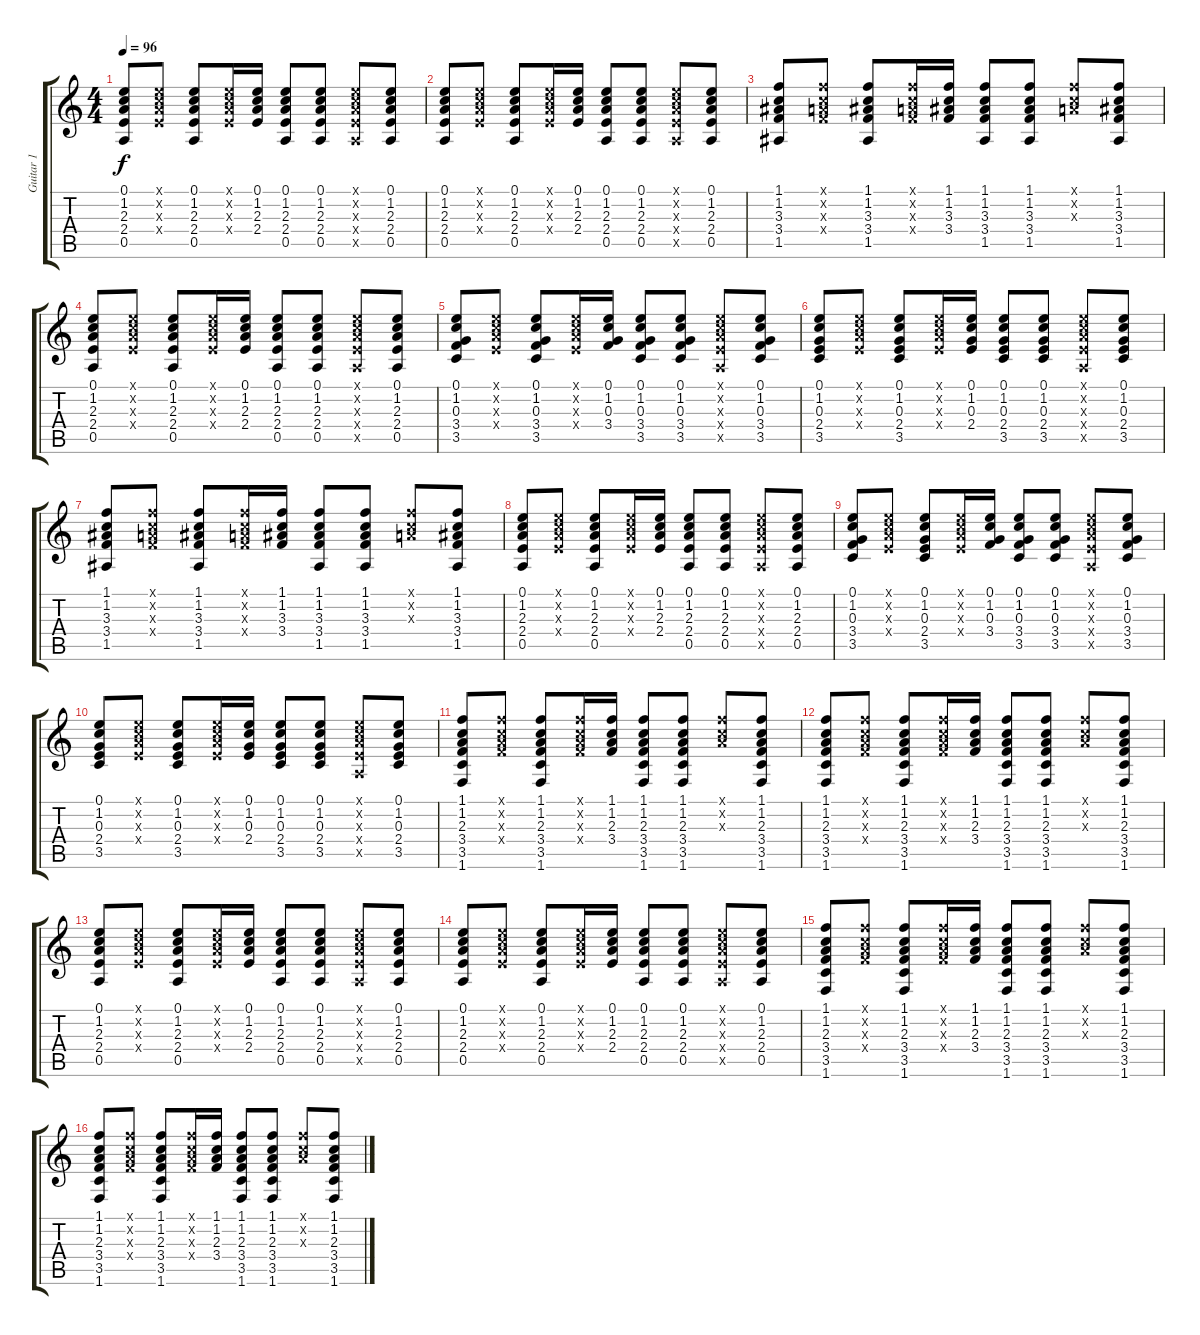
\track ("Guitar 1" "Guitar 1") {instrument acousticguitarsteel}
\staff {score tabs}
\tuning (E4 B3 G3 D3 A2 E2) {hide}
\ts (4 4)
\tempo 96
\clef g2
\ks c
(0.1 1.2 2.3 2.4 0.5).8{dy f} (0.1{x} 1.2{x} 2.3{x} 2.4{x}).8 (0.1 1.2 2.3 2.4 0.5).8 (0.1{x} 1.2{x} 2.3{x} 2.4{x}).16 (0.1 1.2 2.3 2.4).16 (0.1 1.2 2.3 2.4 0.5).8 (0.1 1.2 2.3 2.4 0.5).8 (0.1{x} 1.2{x} 2.3{x} 2.4{x} 0.5{x}).8 (0.1 1.2 2.3 2.4 0.5).8 |
(0.1 1.2 2.3 2.4 0.5).8 (0.1{x} 1.2{x} 2.3{x} 2.4{x}).8 (0.1 1.2 2.3 2.4 0.5).8 (0.1{x} 1.2{x} 2.3{x} 2.4{x}).16 (0.1 1.2 2.3 2.4).16 (0.1 1.2 2.3 2.4 0.5).8 (0.1 1.2 2.3 2.4 0.5).8 (0.1{x} 1.2{x} 2.3{x} 2.4{x} 0.5{x}).8 (0.1 1.2 2.3 2.4 0.5).8 |
(1.1 1.2 3.3 3.4 1.5).8 (1.1{x} 1.2{x} 2.3{x} 3.4{x}).8 (1.1 1.2 3.3 3.4 1.5).8 (1.1{x} 1.2{x} 2.3{x} 3.4{x}).16 (1.1 1.2 3.3 3.4).16 (1.1 1.2 3.3 3.4 1.5).8 (1.1 1.2 3.3 3.4 1.5).8 (1.1{x} 1.2{x} 2.3{x}).8 (1.1 1.2 3.3 3.4 1.5).8 |
(0.1 1.2 2.3 2.4 0.5).8 (0.1{x} 1.2{x} 2.3{x} 2.4{x}).8 (0.1 1.2 2.3 2.4 0.5).8 (0.1{x} 1.2{x} 2.3{x} 2.4{x}).16 (0.1 1.2 2.3 2.4).16 (0.1 1.2 2.3 2.4 0.5).8 (0.1 1.2 2.3 2.4 0.5).8 (0.1{x} 1.2{x} 2.3{x} 2.4{x} 0.5{x}).8 (0.1 1.2 2.3 2.4 0.5).8 |
(0.1 1.2 0.3 3.4 3.5).8 (0.1{x} 1.2{x} 2.3{x} 2.4{x}).8 (0.1 1.2 0.3 3.4 3.5).8 (0.1{x} 1.2{x} 2.3{x} 2.4{x}).16 (0.1 1.2 0.3 3.4).16 (0.1 1.2 0.3 3.4 3.5).8 (0.1 1.2 0.3 3.4 3.5).8 (0.1{x} 1.2{x} 2.3{x} 2.4{x} 0.5{x}).8 (0.1 1.2 0.3 3.4 3.5).8 |
(0.1 1.2 0.3 2.4 3.5).8 (0.1{x} 1.2{x} 2.3{x} 2.4{x}).8 (0.1 1.2 0.3 2.4 3.5).8 (0.1{x} 1.2{x} 2.3{x} 2.4{x}).16 (0.1 1.2 0.3 2.4).16 (0.1 1.2 0.3 2.4 3.5).8 (0.1 1.2 0.3 2.4 3.5).8 (0.1{x} 1.2{x} 2.3{x} 2.4{x} 0.5{x}).8 (0.1 1.2 0.3 2.4 3.5).8 |
(1.1 1.2 3.3 3.4 1.5).8 (1.1{x} 1.2{x} 2.3{x} 3.4{x}).8 (1.1 1.2 3.3 3.4 1.5).8 (1.1{x} 1.2{x} 2.3{x} 3.4{x}).16 (1.1 1.2 3.3 3.4).16 (1.1 1.2 3.3 3.4 1.5).8 (1.1 1.2 3.3 3.4 1.5).8 (1.1{x} 1.2{x} 2.3{x}).8 (1.1 1.2 3.3 3.4 1.5).8 |
(0.1 1.2 2.3 2.4 0.5).8 (0.1{x} 1.2{x} 2.3{x} 2.4{x}).8 (0.1 1.2 2.3 2.4 0.5).8 (0.1{x} 1.2{x} 2.3{x} 2.4{x}).16 (0.1 1.2 2.3 2.4).16 (0.1 1.2 2.3 2.4 0.5).8 (0.1 1.2 2.3 2.4 0.5).8 (0.1{x} 1.2{x} 2.3{x} 2.4{x} 0.5{x}).8 (0.1 1.2 2.3 2.4 0.5).8 |
(0.1 1.2 0.3 3.4 3.5).8 (0.1{x} 1.2{x} 2.3{x} 2.4{x}).8 (0.1 1.2 0.3 2.4 3.5).8 (0.1{x} 1.2{x} 2.3{x} 2.4{x}).16 (0.1 1.2 0.3 3.4).16 (0.1 1.2 0.3 3.4 3.5).8 (0.1 1.2 0.3 3.4 3.5).8 (0.1{x} 1.2{x} 2.3{x} 2.4{x} 0.5{x}).8 (0.1 1.2 0.3 3.4 3.5).8 |
(0.1 1.2 0.3 2.4 3.5).8 (0.1{x} 1.2{x} 2.3{x} 2.4{x}).8 (0.1 1.2 0.3 2.4 3.5).8 (0.1{x} 1.2{x} 2.3{x} 2.4{x}).16 (0.1 1.2 0.3 2.4).16 (0.1 1.2 0.3 2.4 3.5).8 (0.1 1.2 0.3 2.4 3.5).8 (0.1{x} 1.2{x} 2.3{x} 2.4{x} 0.5{x}).8 (0.1 1.2 0.3 2.4 3.5).8 |
(1.1 1.2 2.3 3.4 3.5 1.6).8 (1.1{x} 1.2{x} 2.3{x} 3.4{x}).8 (1.1 1.2 2.3 3.4 3.5 1.6).8 (1.1{x} 1.2{x} 2.3{x} 3.4{x}).16 (1.1 1.2 2.3 3.4).16 (1.1 1.2 2.3 3.4 3.5 1.6).8 (1.1 1.2 2.3 3.4 3.5 1.6).8 (1.1{x} 1.2{x} 2.3{x}).8 (1.1 1.2 2.3 3.4 3.5 1.6).8 |
(1.1 1.2 2.3 3.4 3.5 1.6).8 (1.1{x} 1.2{x} 2.3{x} 3.4{x}).8 (1.1 1.2 2.3 3.4 3.5 1.6).8 (1.1{x} 1.2{x} 2.3{x} 3.4{x}).16 (1.1 1.2 2.3 3.4).16 (1.1 1.2 2.3 3.4 3.5 1.6).8 (1.1 1.2 2.3 3.4 3.5 1.6).8 (1.1{x} 1.2{x} 2.3{x}).8 (1.1 1.2 2.3 3.4 3.5 1.6).8 |
(0.1 1.2 2.3 2.4 0.5).8 (0.1{x} 1.2{x} 2.3{x} 2.4{x}).8 (0.1 1.2 2.3 2.4 0.5).8 (0.1{x} 1.2{x} 2.3{x} 2.4{x}).16 (0.1 1.2 2.3 2.4).16 (0.1 1.2 2.3 2.4 0.5).8 (0.1 1.2 2.3 2.4 0.5).8 (0.1{x} 1.2{x} 2.3{x} 2.4{x} 0.5{x}).8 (0.1 1.2 2.3 2.4 0.5).8 |
(0.1 1.2 2.3 2.4 0.5).8 (0.1{x} 1.2{x} 2.3{x} 2.4{x}).8 (0.1 1.2 2.3 2.4 0.5).8 (0.1{x} 1.2{x} 2.3{x} 2.4{x}).16 (0.1 1.2 2.3 2.4).16 (0.1 1.2 2.3 2.4 0.5).8 (0.1 1.2 2.3 2.4 0.5).8 (0.1{x} 1.2{x} 2.3{x} 2.4{x} 0.5{x}).8 (0.1 1.2 2.3 2.4 0.5).8 |
(1.1 1.2 2.3 3.4 3.5 1.6).8 (1.1{x} 1.2{x} 2.3{x} 3.4{x}).8 (1.1 1.2 2.3 3.4 3.5 1.6).8 (1.1{x} 1.2{x} 2.3{x} 3.4{x}).16 (1.1 1.2 2.3 3.4).16 (1.1 1.2 2.3 3.4 3.5 1.6).8 (1.1 1.2 2.3 3.4 3.5 1.6).8 (1.1{x} 1.2{x} 2.3{x}).8 (1.1 1.2 2.3 3.4 3.5 1.6).8 |
(1.1 1.2 2.3 3.4 3.5 1.6).8 (1.1{x} 1.2{x} 2.3{x} 3.4{x}).8 (1.1 1.2 2.3 3.4 3.5 1.6).8 (1.1{x} 1.2{x} 2.3{x} 3.4{x}).16 (1.1 1.2 2.3 3.4).16 (1.1 1.2 2.3 3.4 3.5 1.6).8 (1.1 1.2 2.3 3.4 3.5 1.6).8 (1.1{x} 1.2{x} 2.3{x}).8 (1.1 1.2 2.3 3.4 3.5 1.6).8
